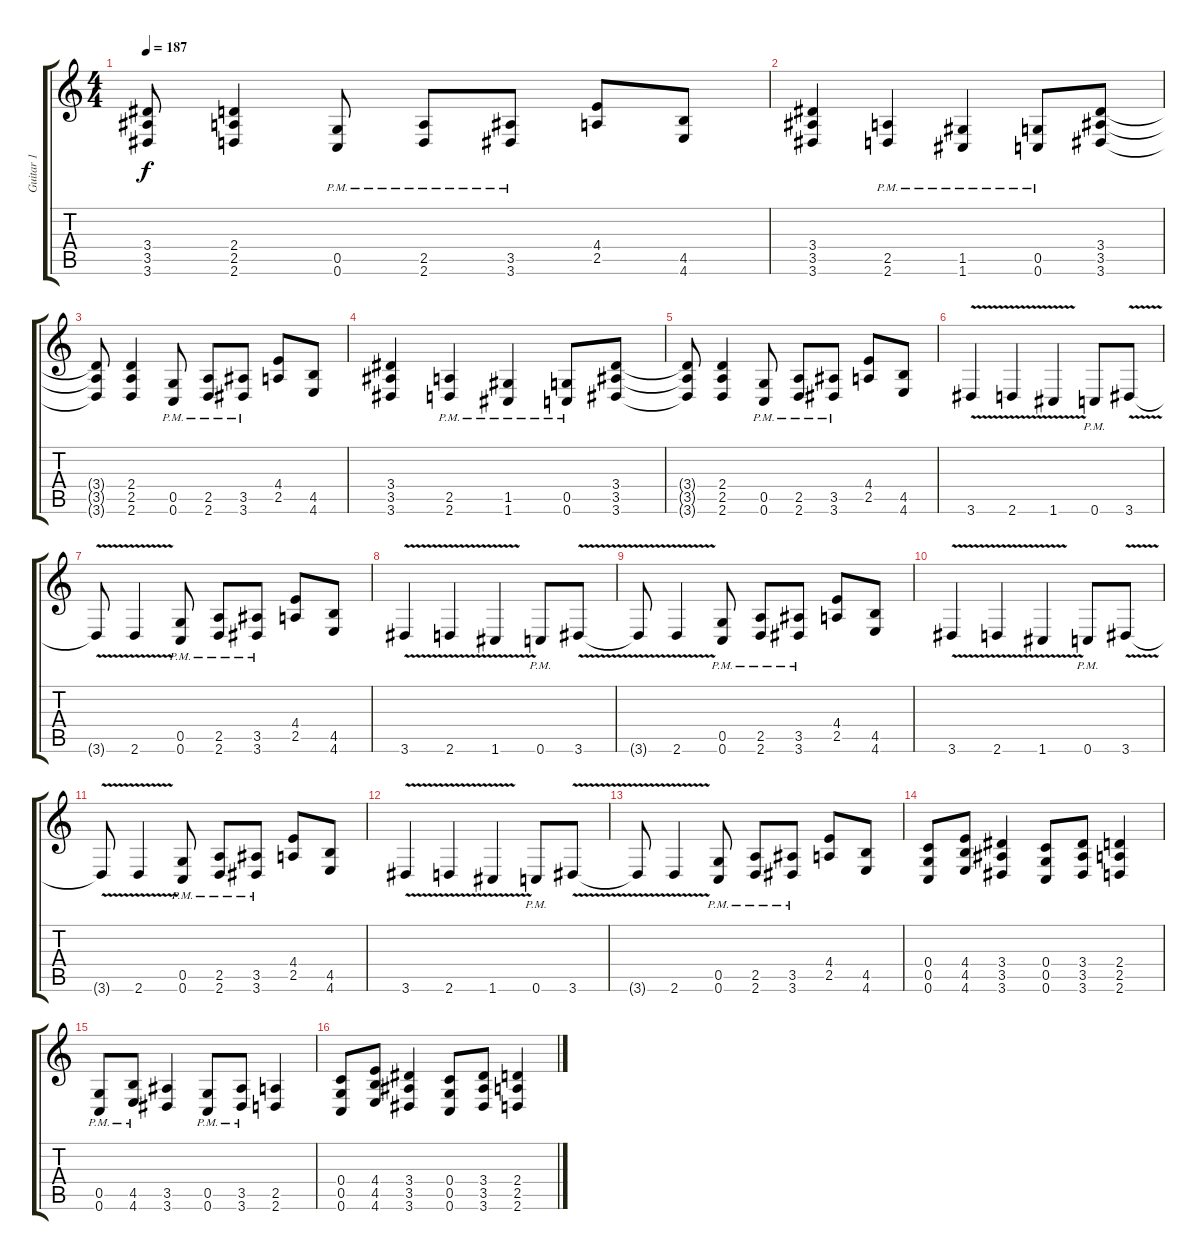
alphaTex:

\track ("Guitar 1" "Guitar 1") {instrument distortionguitar}
\staff {score tabs}
\tuning (D4 A3 F3 C3 G2 C2) {hide}
\ts (4 4)
\tempo 187
\clef g2
\ks c
(3.4{t} 3.5{t} 3.6{t}).8{dy f} (2.4 2.5 2.6).4 (0.5{pm} 0.6{pm}).8 (2.5{pm} 2.6{pm}).8 (3.5{pm} 3.6{pm}).8 (4.4 2.5).8 (4.5 4.6).8 |
(3.4 3.5 3.6).4 (2.5{pm} 2.6{pm}).4 (1.5{pm} 1.6{pm}).4 (0.5{pm} 0.6{pm}).8 (3.4 3.5 3.6).8 |
(3.4{t} 3.5{t} 3.6{t}).8 (2.4 2.5 2.6).4 (0.5{pm} 0.6{pm}).8 (2.5{pm} 2.6{pm}).8 (3.5{pm} 3.6{pm}).8 (4.4 2.5).8 (4.5 4.6).8 |
(3.4 3.5 3.6).4 (2.5{pm} 2.6{pm}).4 (1.5{pm} 1.6{pm}).4 (0.5{pm} 0.6{pm}).8 (3.4 3.5 3.6).8 |
(3.4{t} 3.5{t} 3.6{t}).8 (2.4 2.5 2.6).4 (0.5{pm} 0.6{pm}).8 (2.5{pm} 2.6{pm}).8 (3.5{pm} 3.6{pm}).8 (4.4 2.5).8 (4.5 4.6).8 |
3.6{v}.4 2.6{v}.4 1.6{v}.4 0.6{pm}.8 3.6{v}.8 |
3.6{t}.8 2.6{v}.4 (0.5{pm} 0.6{pm}).8 (2.5{pm} 2.6{pm}).8 (3.5{pm} 3.6{pm}).8 (4.4 2.5).8 (4.5 4.6).8 |
3.6{v}.4 2.6{v}.4 1.6{v}.4 0.6{pm}.8 3.6{v}.8 |
3.6{t}.8 2.6{v}.4 (0.5{pm} 0.6{pm}).8 (2.5{pm} 2.6{pm}).8 (3.5{pm} 3.6{pm}).8 (4.4 2.5).8 (4.5 4.6).8 |
3.6{v}.4 2.6{v}.4 1.6{v}.4 0.6{pm}.8 3.6{v}.8 |
3.6{t}.8 2.6{v}.4 (0.5{pm} 0.6{pm}).8 (2.5{pm} 2.6{pm}).8 (3.5{pm} 3.6{pm}).8 (4.4 2.5).8 (4.5 4.6).8 |
3.6{v}.4 2.6{v}.4 1.6{v}.4 0.6{pm}.8 3.6{v}.8 |
3.6{t}.8 2.6{v}.4 (0.5{pm} 0.6{pm}).8 (2.5{pm} 2.6{pm}).8 (3.5{pm} 3.6{pm}).8 (4.4 2.5).8 (4.5 4.6).8 |
(0.4 0.5 0.6).8 (4.4 4.5 4.6).8 (3.4 3.5 3.6).4 (0.4 0.5 0.6).8 (3.4 3.5 3.6).8 (2.4 2.5 2.6).4 |
(0.5{pm} 0.6{pm}).8 (4.5{pm} 4.6{pm}).8 (3.5 3.6).4 (0.5{pm} 0.6{pm}).8 (3.5{pm} 3.6{pm}).8 (2.5 2.6).4 |
(0.4 0.5 0.6).8 (4.4 4.5 4.6).8 (3.4 3.5 3.6).4 (0.4 0.5 0.6).8 (3.4 3.5 3.6).8 (2.4 2.5 2.6).4
